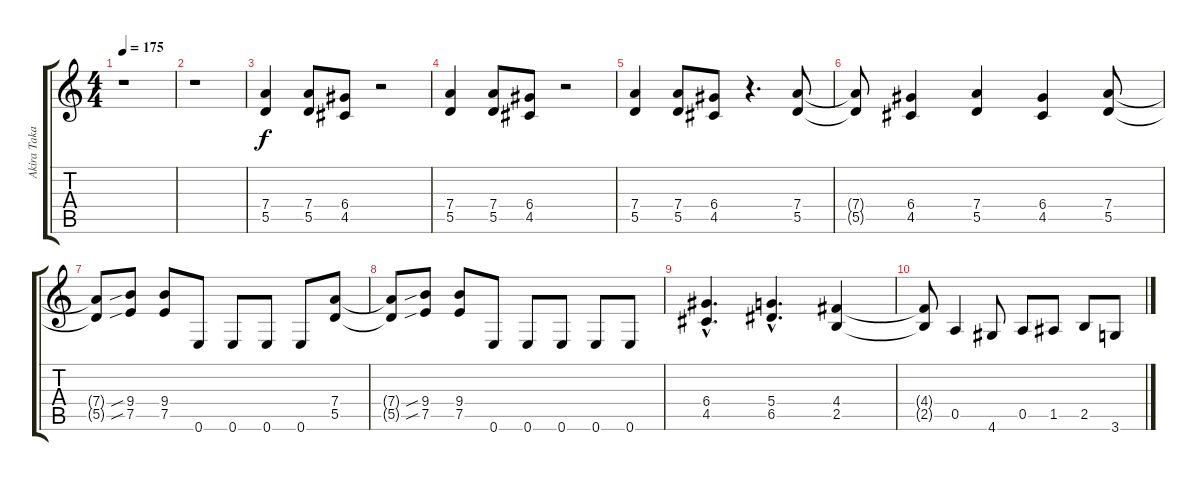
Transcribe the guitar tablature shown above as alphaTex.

\track ("Akira Takasaki 2" "Akira Taka") {instrument distortionguitar}
\staff {score tabs}
\tuning (E4 B3 G3 D3 A2 E2) {hide}
\ts (4 4)
\tempo 175
\clef g2
\ks c
r.1{dy f} |
r.1 |
(7.4 5.5).4 (7.4 5.5).8 (6.4 4.5).8 r.2 |
(7.4 5.5).4 (7.4 5.5).8 (6.4 4.5).8 r.2 |
(7.4 5.5).4 (7.4 5.5).8 (6.4 4.5).8 r.4{d} (7.4 5.5).8 |
(7.4{t} 5.5{t}).8 (6.4 4.5).4 (7.4 5.5).4 (6.4 4.5).4 (7.4 5.5).8 |
(7.4{t} 5.5{t}).8 (9.4{sib} 7.5{sib}).8 (9.4 7.5).8 0.6.8 0.6.8 0.6.8 0.6.8 (7.4 5.5).8 |
(7.4{t} 5.5{t}).8 (9.4{sib} 7.5{sib}).8 (9.4 7.5).8 0.6.8 0.6.8 0.6.8 0.6.8 0.6.8 |
(6.4{hac} 4.5{hac}).4{d} (5.4{hac} 6.5{hac}).4{d} (4.4 2.5).4 |
(4.4{t} 2.5{t}).8 0.5.4 4.6.8 0.5.8 1.5.8 2.5.8 3.6.8
